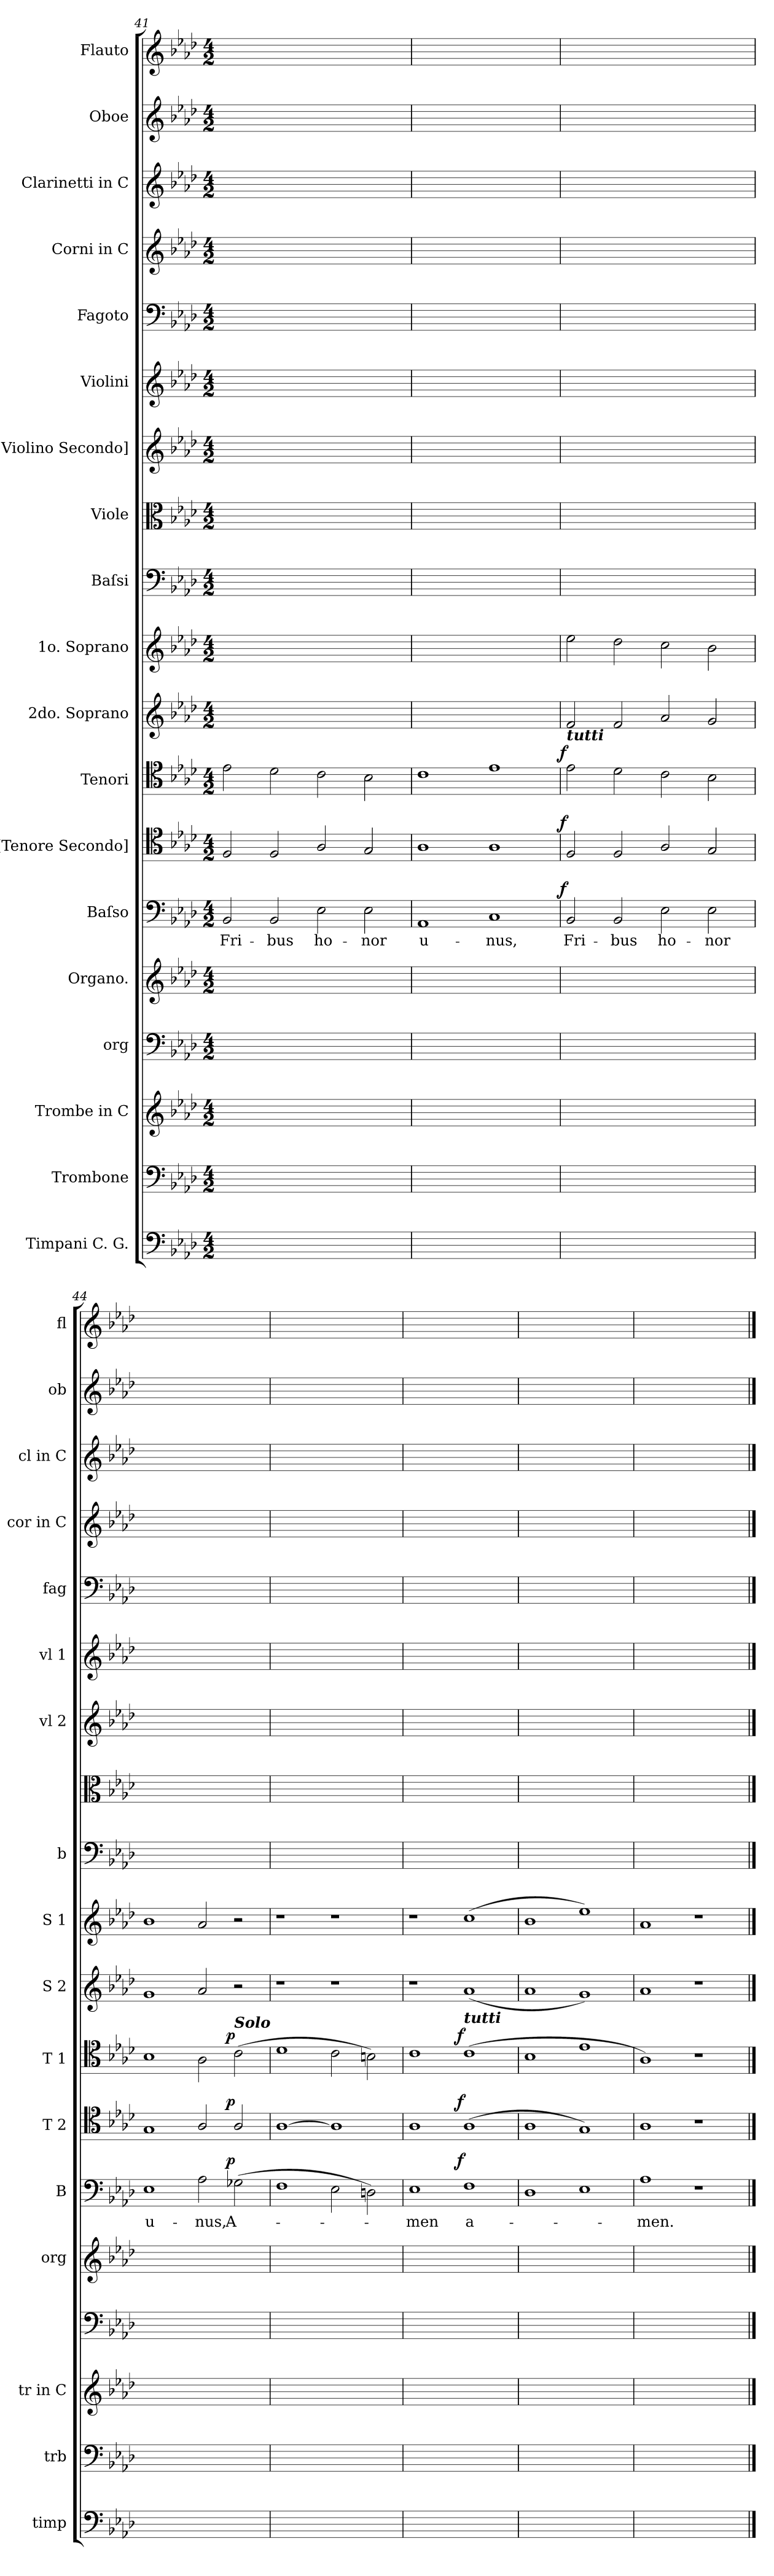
**kern	**kern	**kern	**kern	**kern	**kern	**text	**dynam	**kern	**dynam	**kern	**dynam	**kern	**kern	**kern	**kern	**kern	**kern	**kern	**kern	**kern	**kern	**kern
*part19	*part18	*part17	*part16	*part15	*part14	*part14	*part14	*part13	*part13	*part12	*part12	*part11	*part10	*part9	*part8	*part7	*part6	*part5	*part4	*part3	*part2	*part1
*staff19	*staff18	*staff17	*staff16	*staff15	*staff14	*staff14	*staff14	*staff13	*staff13	*staff12	*staff12	*staff11	*staff10	*staff9	*staff8	*staff7	*staff6	*staff5	*staff4	*staff3	*staff2	*staff1
*I"Timpani C. G.	*I"Trombone	*I"Trombe in C	*I"org	*I"Organo.	*I"Baſso	*	*	*I"[Tenore Secondo]	*	*I"Tenori	*	*I"2do. Soprano	*I"1o. Soprano	*I"Baſsi	*I"Viole	*I"[Violino Secondo]	*I"Violini	*I"Fagoto	*I"Corni in C	*I"Clarinetti in C	*I"Oboe	*I"Flauto
*I'timp	*I'trb	*I'tr in C	*	*I'org	*I'B	*	*	*I'T 2	*	*I'T 1	*	*I'S 2	*I'S 1	*I'b	*	*I'vl 2	*I'vl 1	*I'fag	*I'cor in C	*I'cl in C	*I'ob	*I'fl
*clefF4	*clefF4	*clefG2	*clefF4	*clefG2	*clefF4	*	*	*clefC4	*	*clefC4	*	*clefG2	*clefG2	*clefF4	*clefC3	*clefG2	*clefG2	*clefF4	*clefG2	*clefG2	*clefG2	*clefG2
*k[b-e-a-d-]	*k[b-e-a-d-]	*k[b-e-a-d-]	*k[b-e-a-d-]	*k[b-e-a-d-]	*k[b-e-a-d-]	*	*	*k[b-e-a-d-]	*	*k[b-e-a-d-]	*	*k[b-e-a-d-]	*k[b-e-a-d-]	*k[b-e-a-d-]	*k[b-e-a-d-]	*k[b-e-a-d-]	*k[b-e-a-d-]	*k[b-e-a-d-]	*k[b-e-a-d-]	*k[b-e-a-d-]	*k[b-e-a-d-]	*k[b-e-a-d-]
*M4/2	*M4/2	*M4/2	*M4/2	*M4/2	*M4/2	*	*	*M4/2	*	*M4/2	*	*M4/2	*M4/2	*M4/2	*M4/2	*M4/2	*M4/2	*M4/2	*M4/2	*M4/2	*M4/2	*M4/2
=41	=41	=41	=41	=41	=41	=41	=41	=41	=41	=41	=41	=41	=41	=41	=41	=41	=41	=41	=41	=41	=41	=41
0ryy	0ryy	0ryy	0ryy	0ryy	2BB-/	Fri-	.	2F/	.	2e-\	.	0ryy	0ryy	0ryy	0ryy	0ryy	0ryy	0ryy	0ryy	0ryy	0ryy	0ryy
.	.	.	.	.	2BB-/	-bus	.	2F/	.	2d-\	.	.	.	.	.	.	.	.	.	.	.	.
.	.	.	.	.	2E-\	ho-	.	2A-/	.	2c\	.	.	.	.	.	.	.	.	.	.	.	.
.	.	.	.	.	2E-\	-nor	.	2G/	.	2B-\	.	.	.	.	.	.	.	.	.	.	.	.
=42	=42	=42	=42	=42	=42	=42	=42	=42	=42	=42	=42	=42	=42	=42	=42	=42	=42	=42	=42	=42	=42	=42
0ryy	0ryy	0ryy	0ryy	0ryy	1AA-	u-	.	1A-	.	1c	.	0ryy	0ryy	0ryy	0ryy	0ryy	0ryy	0ryy	0ryy	0ryy	0ryy	0ryy
.	.	.	.	.	1C	-nus,	.	1A-	.	1e-	.	.	.	.	.	.	.	.	.	.	.	.
=43	=43	=43	=43	=43	=43	=43	=43	=43	=43	=43	=43	=43	=43	=43	=43	=43	=43	=43	=43	=43	=43	=43
!	!	!	!	!	!	!	!	!	!	!LO:TX:a:Bi:t=tutti	!	!	!	!	!	!	!	!	!	!	!	!
!	!	!	!	!	!	!	!LO:DY:a:rj	!	!LO:DY:a:rj	!	!LO:DY:a:rj	!	!	!	!	!	!	!	!	!	!	!
0ryy	0ryy	0ryy	0ryy	0ryy	2BB-/	Fri-	f	2F/	f	2e-\	f	2f/	2ee-\	0ryy	0ryy	0ryy	0ryy	0ryy	0ryy	0ryy	0ryy	0ryy
.	.	.	.	.	2BB-/	-bus	.	2F/	.	2d-\	.	2f/	2dd-\	.	.	.	.	.	.	.	.	.
.	.	.	.	.	2E-\	ho-	.	2A-/	.	2c\	.	2a-/	2cc\	.	.	.	.	.	.	.	.	.
.	.	.	.	.	2E-\	-nor	.	2G/	.	2B-\	.	2g/	2b-\	.	.	.	.	.	.	.	.	.
=44	=44	=44	=44	=44	=44	=44	=44	=44	=44	=44	=44	=44	=44	=44	=44	=44	=44	=44	=44	=44	=44	=44
0ryy	0ryy	0ryy	0ryy	0ryy	1E-	u-	.	1G	.	1B-	.	1g	1b-	0ryy	0ryy	0ryy	0ryy	0ryy	0ryy	0ryy	0ryy	0ryy
.	.	.	.	.	2A-\	-nus,	.	2A-/	.	2A-\	.	2a-/	2a-/	.	.	.	.	.	.	.	.	.
!	!	!	!	!	!	!	!	!	!	!LO:TX:a:Bi:t=Solo	!	!	!	!	!	!	!	!	!	!	!	!
!	!	!	!	!	!	!	!LO:DY:a:rj	!	!LO:DY:a:rj	!	!LO:DY:a:rj	!	!	!	!	!	!	!	!	!	!	!
.	.	.	.	.	(>2G-X\	A-	p	2A-/	p	(>2c\	p	2r	2r	.	.	.	.	.	.	.	.	.
=45	=45	=45	=45	=45	=45	=45	=45	=45	=45	=45	=45	=45	=45	=45	=45	=45	=45	=45	=45	=45	=45	=45
0ryy	0ryy	0ryy	0ryy	0ryy	1F	.	.	[1A-	.	1d-	.	1r	1r	0ryy	0ryy	0ryy	0ryy	0ryy	0ryy	0ryy	0ryy	0ryy
.	.	.	.	.	2E-\	.	.	1A-]	.	2c\	.	1r	1r	.	.	.	.	.	.	.	.	.
.	.	.	.	.	2Dn\)	.	.	.	.	2Bn\)	.	.	.	.	.	.	.	.	.	.	.	.
=46	=46	=46	=46	=46	=46	=46	=46	=46	=46	=46	=46	=46	=46	=46	=46	=46	=46	=46	=46	=46	=46	=46
0ryy	0ryy	0ryy	0ryy	0ryy	1E-	men	.	1A-	.	1c	.	1r	1r	0ryy	0ryy	0ryy	0ryy	0ryy	0ryy	0ryy	0ryy	0ryy
!	!	!	!	!	!	!	!	!	!	!LO:TX:a:Bi:t=tutti	!	!	!	!	!	!	!	!	!	!	!	!
!	!	!	!	!	!	!	!LO:DY:a:rj	!	!LO:DY:a:rj	!	!LO:DY:a:rj	!	!	!	!	!	!	!	!	!	!	!
.	.	.	.	.	1F	a-	f	(>1A-	f	(>1c	f	(>1a-	(>1cc	.	.	.	.	.	.	.	.	.
=47	=47	=47	=47	=47	=47	=47	=47	=47	=47	=47	=47	=47	=47	=47	=47	=47	=47	=47	=47	=47	=47	=47
0ryy	0ryy	0ryy	0ryy	0ryy	1D-	.	.	1A-	.	1B-	.	1a-	1b-	0ryy	0ryy	0ryy	0ryy	0ryy	0ryy	0ryy	0ryy	0ryy
.	.	.	.	.	1E-	.	.	1G)	.	1e-	.	1g)	1ee-)	.	.	.	.	.	.	.	.	.
=48	=48	=48	=48	=48	=48	=48	=48	=48	=48	=48	=48	=48	=48	=48	=48	=48	=48	=48	=48	=48	=48	=48
0ryy	0ryy	0ryy	0ryy	0ryy	1A-	-men.	.	1A-	.	1A-)	.	1a-	1a-	0ryy	0ryy	0ryy	0ryy	0ryy	0ryy	0ryy	0ryy	0ryy
.	.	.	.	.	1r	.	.	1r	.	1r	.	1r	1r	.	.	.	.	.	.	.	.	.
==	==	==	==	==	==	==	==	==	==	==	==	==	==	==	==	==	==	==	==	==	==	==
*-	*-	*-	*-	*-	*-	*-	*-	*-	*-	*-	*-	*-	*-	*-	*-	*-	*-	*-	*-	*-	*-	*-
